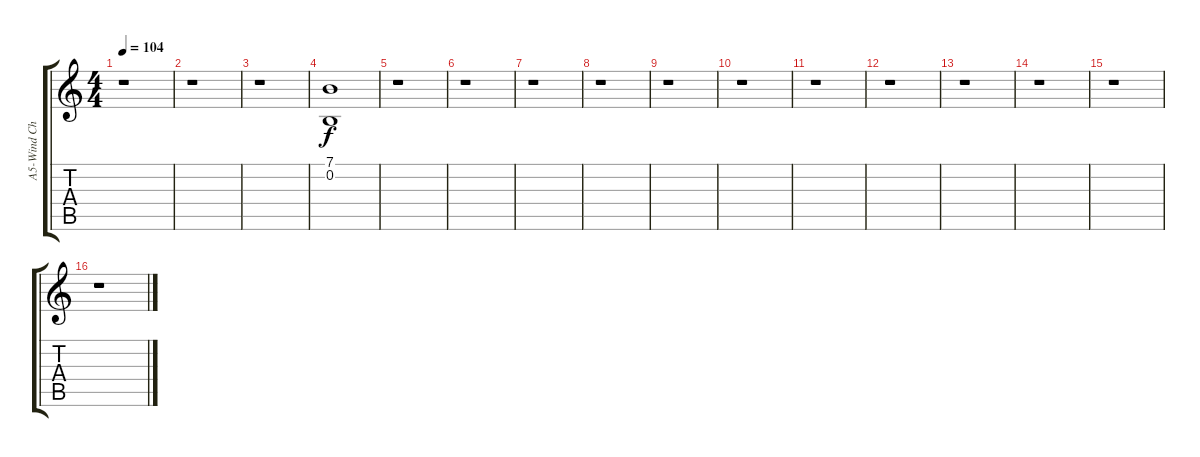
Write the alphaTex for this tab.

\track ("A5-Wind Chimes" "A5-Wind Ch") {instrument telephonering}
\staff {score tabs}
\tuning (E4 B3 G3 D3 A2 E2) {hide}
\ts (4 4)
\tempo 104
\clef g2
\ks c
r.1{dy fff} |
r.1 |
r.1 |
(7.1 0.2).1{dy f instrument applause} |
r.1 |
r.1 |
r.1 |
r.1 |
r.1 |
r.1 |
r.1 |
r.1 |
r.1 |
r.1 |
r.1 |
r.1
